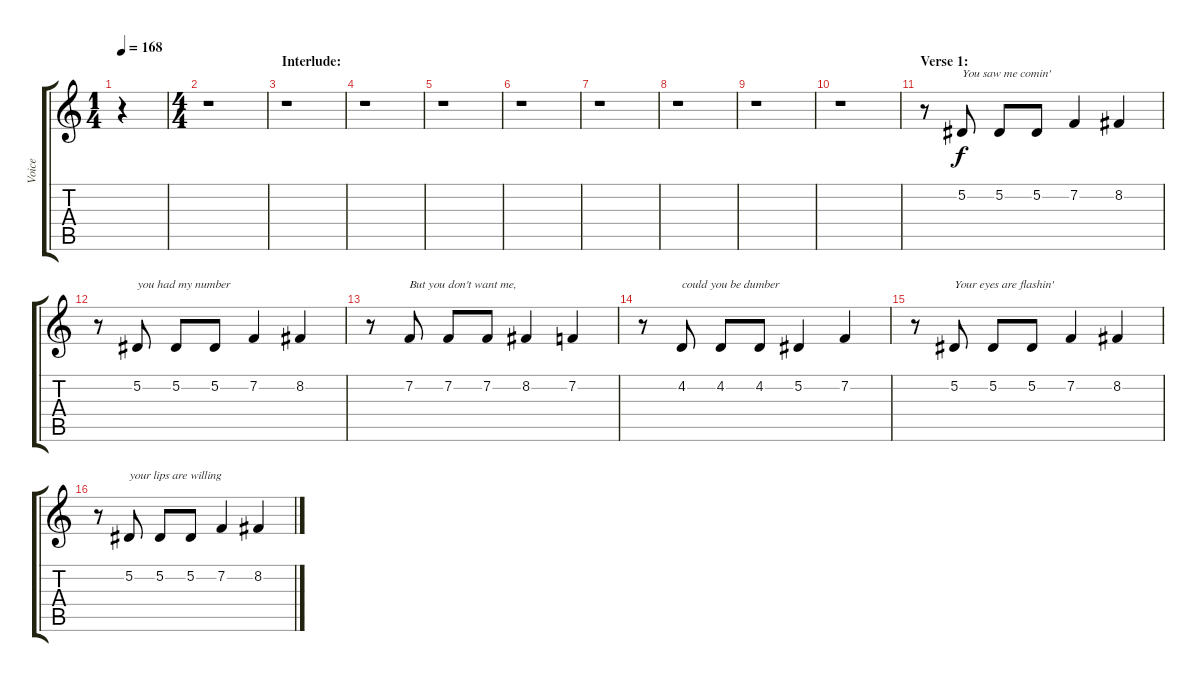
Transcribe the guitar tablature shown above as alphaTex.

\track ("Voice" "Voice") {instrument oboe}
\staff {score tabs}
\tuning (Eb4 Bb3 Gb3 Db3 Ab2 Eb2) {hide}
\ts (1 4)
\tempo 168
\clef g2
\ks c
r.4{dy f instrument oboe} |
\ts (4 4)
r.1 |
\section ("" "Interlude:")
r.1 |
r.1 |
r.1 |
r.1 |
r.1 |
r.1 |
r.1 |
r.1 |
\section ("" "Verse 1:")
r.8 5.2.8{txt "You saw me comin'"} 5.2.8 5.2.8 7.2.4 8.2.4 |
r.8 5.2.8{txt "you had my number"} 5.2.8 5.2.8 7.2.4 8.2.4 |
r.8 7.2.8{txt "But you don't want me,"} 7.2.8 7.2.8 8.2.4 7.2.4 |
r.8 4.2.8{txt "could you be dumber"} 4.2.8 4.2.8 5.2.4 7.2.4 |
r.8 5.2.8{txt "Your eyes are flashin'"} 5.2.8 5.2.8 7.2.4 8.2.4 |
r.8 5.2.8{txt "your lips are willing"} 5.2.8 5.2.8 7.2.4 8.2.4
